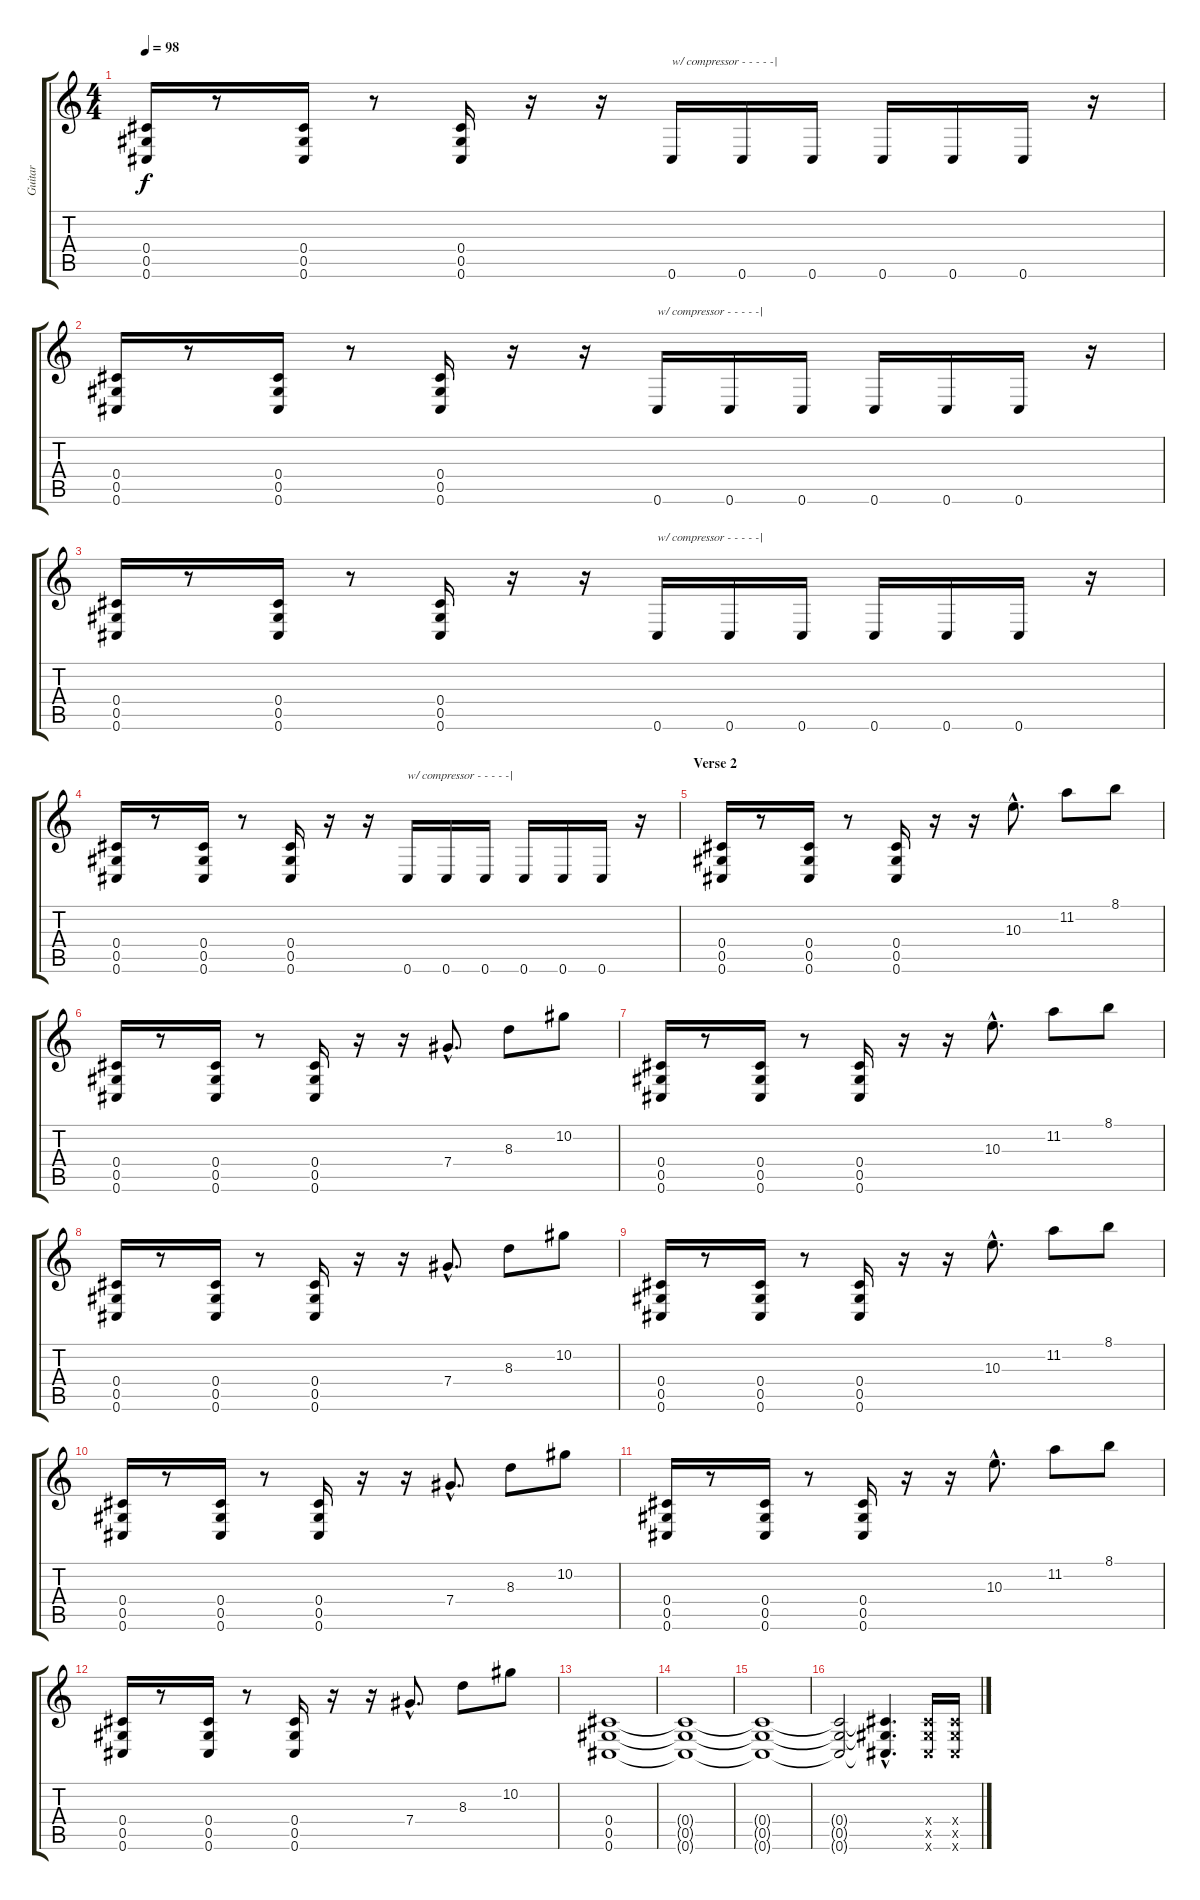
\track ("Guitar" "Guitar") {instrument distortionguitar}
\staff {score tabs}
\tuning (Eb4 Bb3 Gb3 Db3 Ab2 Db2) {hide}
\ts (4 4)
\tempo 98
\clef g2
\ks c
(0.4 0.5 0.6).16{dy f} r.8 (0.4 0.5 0.6).16 r.8 (0.4 0.5 0.6).16 r.16 r.16 0.6.16{txt "w/ compressor - - - - -|"} 0.6.16 0.6.16 0.6.16 0.6.16 0.6.16 r.16 |
(0.4 0.5 0.6).16 r.8 (0.4 0.5 0.6).16 r.8 (0.4 0.5 0.6).16 r.16 r.16 0.6.16{txt "w/ compressor - - - - -|"} 0.6.16 0.6.16 0.6.16 0.6.16 0.6.16 r.16 |
(0.4 0.5 0.6).16 r.8 (0.4 0.5 0.6).16 r.8 (0.4 0.5 0.6).16 r.16 r.16 0.6.16{txt "w/ compressor - - - - -|"} 0.6.16 0.6.16 0.6.16 0.6.16 0.6.16 r.16 |
(0.4 0.5 0.6).16 r.8 (0.4 0.5 0.6).16 r.8 (0.4 0.5 0.6).16 r.16 r.16 0.6.16{txt "w/ compressor - - - - -|"} 0.6.16 0.6.16 0.6.16 0.6.16 0.6.16 r.16 |
\section ("" "Verse 2")
(0.4 0.5 0.6).16 r.8 (0.4 0.5 0.6).16 r.8 (0.4 0.5 0.6).16 r.16 r.16 10.3{hac}.8{d} 11.2.8 8.1.8 |
(0.4 0.5 0.6).16 r.8 (0.4 0.5 0.6).16 r.8 (0.4 0.5 0.6).16 r.16 r.16 7.4{hac}.8{d} 8.3.8 10.2.8 |
(0.4 0.5 0.6).16 r.8 (0.4 0.5 0.6).16 r.8 (0.4 0.5 0.6).16 r.16 r.16 10.3{hac}.8{d} 11.2.8 8.1.8 |
(0.4 0.5 0.6).16 r.8 (0.4 0.5 0.6).16 r.8 (0.4 0.5 0.6).16 r.16 r.16 7.4{hac}.8{d} 8.3.8 10.2.8 |
(0.4 0.5 0.6).16 r.8 (0.4 0.5 0.6).16 r.8 (0.4 0.5 0.6).16 r.16 r.16 10.3{hac}.8{d} 11.2.8 8.1.8 |
(0.4 0.5 0.6).16 r.8 (0.4 0.5 0.6).16 r.8 (0.4 0.5 0.6).16 r.16 r.16 7.4{hac}.8{d} 8.3.8 10.2.8 |
(0.4 0.5 0.6).16 r.8 (0.4 0.5 0.6).16 r.8 (0.4 0.5 0.6).16 r.16 r.16 10.3{hac}.8{d} 11.2.8 8.1.8 |
(0.4 0.5 0.6).16 r.8 (0.4 0.5 0.6).16 r.8 (0.4 0.5 0.6).16 r.16 r.16 7.4{hac}.8{d} 8.3.8 10.2.8 |
(0.4 0.5 0.6).1 |
(0.4{t} 0.5{t} 0.6{t}).1 |
(0.4{t} 0.5{t} 0.6{t}).1 |
(0.4{t} 0.5{t} 0.6{t}).2 (0.4{hac t} 0.5{hac t} 0.6{hac t}).4{d} (0.4{x} 0.5{x} 0.6{x}).16 (0.4{x} 0.5{x} 0.6{x}).16
